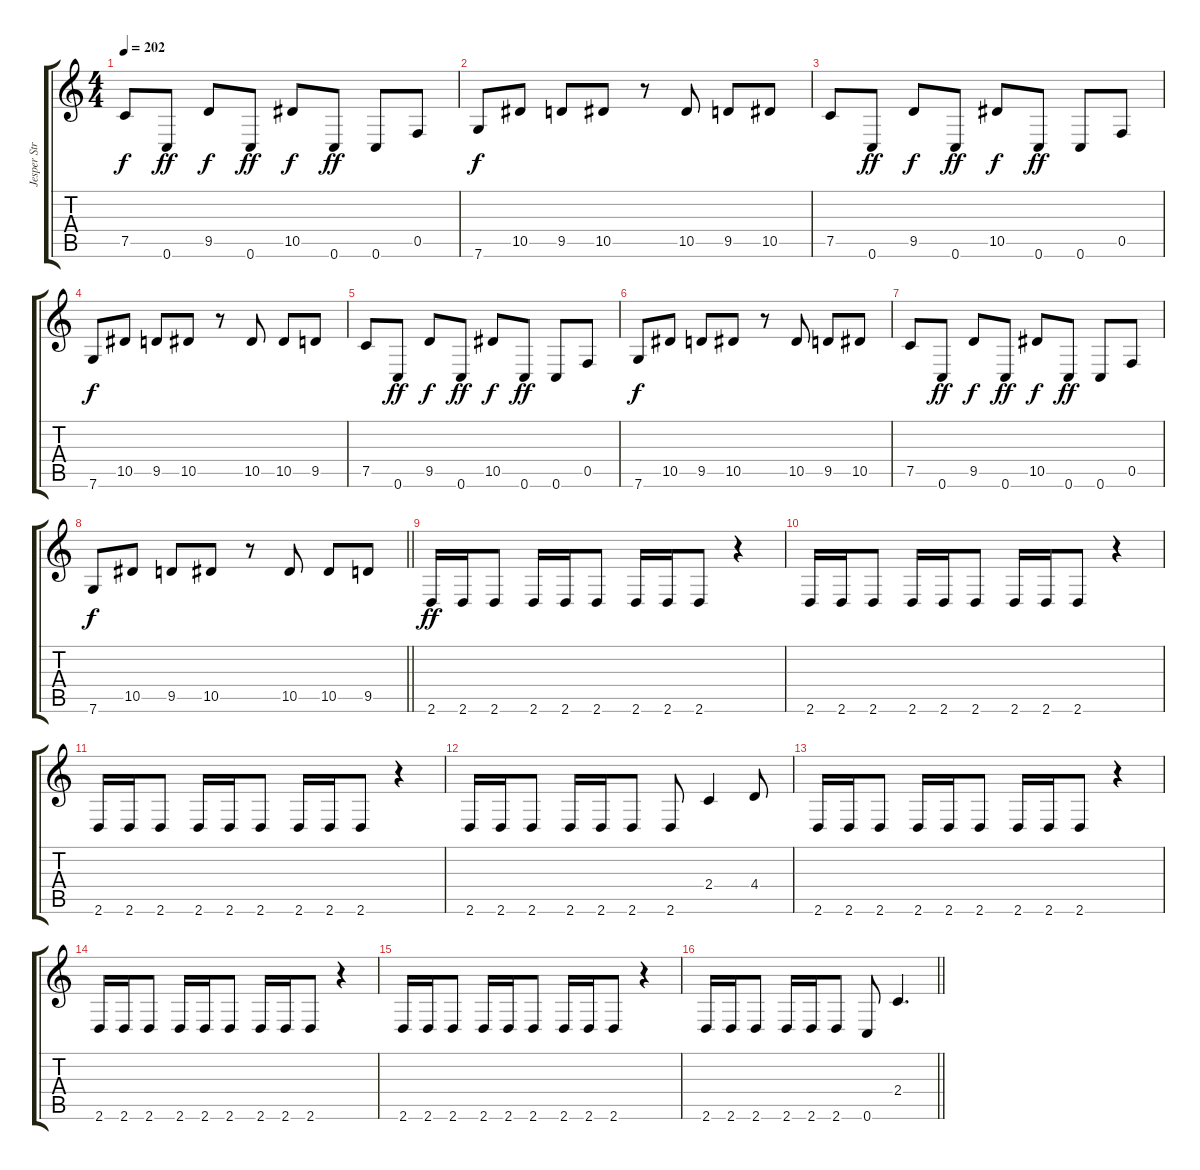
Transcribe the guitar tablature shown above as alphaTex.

\track ("Jesper Stromblad" "Jesper Str") {instrument distortionguitar}
\staff {score tabs}
\tuning (C4 G3 Eb3 Bb2 F2 C2) {hide}
\ts (4 4)
\tempo 202
\clef g2
\ks c
7.5.8{dy f} 0.6.8{dy ff} 9.5.8{dy f} 0.6.8{dy ff} 10.5.8{dy f} 0.6.8{dy ff} 0.6.8 0.5.8 |
7.6.8{dy f} 10.5.8 9.5.8 10.5.8 r.8 10.5.8 9.5.8 10.5.8 |
7.5.8 0.6.8{dy ff} 9.5.8{dy f} 0.6.8{dy ff} 10.5.8{dy f} 0.6.8{dy ff} 0.6.8 0.5.8 |
7.6.8{dy f} 10.5.8 9.5.8 10.5.8 r.8 10.5.8 10.5.8 9.5.8 |
7.5.8 0.6.8{dy ff} 9.5.8{dy f} 0.6.8{dy ff} 10.5.8{dy f} 0.6.8{dy ff} 0.6.8 0.5.8 |
7.6.8{dy f} 10.5.8 9.5.8 10.5.8 r.8 10.5.8 9.5.8 10.5.8 |
7.5.8 0.6.8{dy ff} 9.5.8{dy f} 0.6.8{dy ff} 10.5.8{dy f} 0.6.8{dy ff} 0.6.8 0.5.8 |
\barLineRight lightlight
7.6.8{dy f} 10.5.8 9.5.8 10.5.8 r.8 10.5.8 10.5.8 9.5.8 |
2.6.16{dy ff} 2.6.16 2.6.8 2.6.16 2.6.16 2.6.8 2.6.16 2.6.16 2.6.8 r.4 |
2.6.16 2.6.16 2.6.8 2.6.16 2.6.16 2.6.8 2.6.16 2.6.16 2.6.8 r.4 |
2.6.16 2.6.16 2.6.8 2.6.16 2.6.16 2.6.8 2.6.16 2.6.16 2.6.8 r.4 |
2.6.16 2.6.16 2.6.8 2.6.16 2.6.16 2.6.8 2.6.8 2.4.4 4.4.8 |
2.6.16 2.6.16 2.6.8 2.6.16 2.6.16 2.6.8 2.6.16 2.6.16 2.6.8 r.4 |
2.6.16 2.6.16 2.6.8 2.6.16 2.6.16 2.6.8 2.6.16 2.6.16 2.6.8 r.4 |
2.6.16 2.6.16 2.6.8 2.6.16 2.6.16 2.6.8 2.6.16 2.6.16 2.6.8 r.4 |
\barLineRight lightlight
2.6.16 2.6.16 2.6.8 2.6.16 2.6.16 2.6.8 0.6.8 2.4.4{d}
